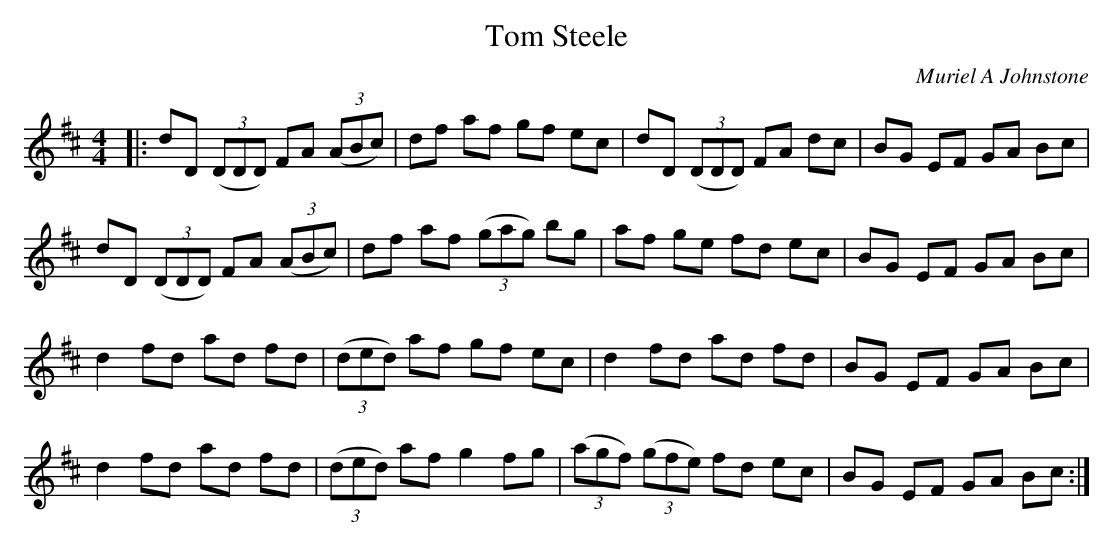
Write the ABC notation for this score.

X:1
T: Tom Steele
C:Muriel A Johnstone
K:D
M:4/4
L:1/8
|:dD ((3DDD) FA ((3ABc)|df af gf ec|dD ((3DDD) FA dc|BG EF GA Bc|
dD ((3DDD) FA ((3ABc)|df af ((3gag) bg|af ge fd ec|BG EF GA Bc|
d2 fd ad fd|((3ded) af gf ec|d2 fd ad fd|BG EF GA Bc|
d2 fd ad fd|((3ded) af g2 fg|((3agf) ((3gfe) fd ec|BG EF GA Bc:|
